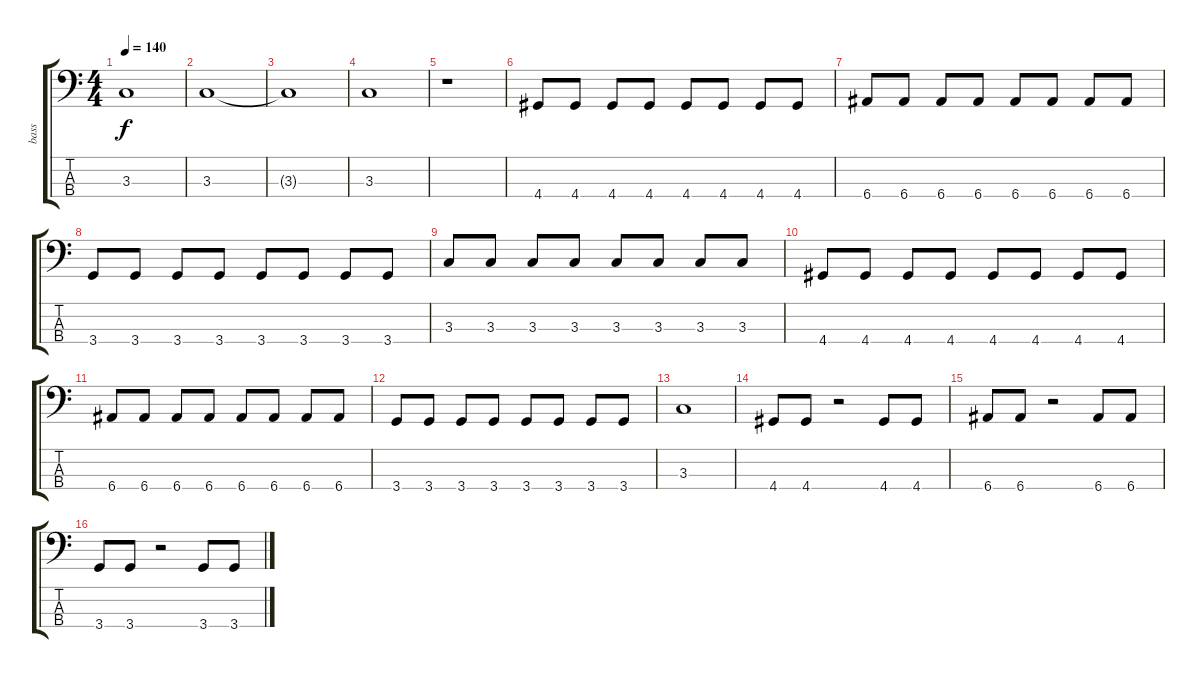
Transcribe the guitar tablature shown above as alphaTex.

\track ("bass" "bass") {instrument electricbassfinger}
\staff {score tabs}
\tuning (G2 D2 A1 E1) {hide}
\ts (4 4)
\tempo 140
\clef f4
\ks c
3.3.1{dy f} |
3.3.1 |
3.3{t}.1 |
3.3.1 |
r.1 |
4.4.8 4.4.8 4.4.8 4.4.8 4.4.8 4.4.8 4.4.8 4.4.8 |
6.4.8 6.4.8 6.4.8 6.4.8 6.4.8 6.4.8 6.4.8 6.4.8 |
3.4.8 3.4.8 3.4.8 3.4.8 3.4.8 3.4.8 3.4.8 3.4.8 |
3.3.8 3.3.8 3.3.8 3.3.8 3.3.8 3.3.8 3.3.8 3.3.8 |
4.4.8 4.4.8 4.4.8 4.4.8 4.4.8 4.4.8 4.4.8 4.4.8 |
6.4.8 6.4.8 6.4.8 6.4.8 6.4.8 6.4.8 6.4.8 6.4.8 |
3.4.8 3.4.8 3.4.8 3.4.8 3.4.8 3.4.8 3.4.8 3.4.8 |
3.3.1 |
4.4.8 4.4.8 r.2 4.4.8 4.4.8 |
6.4.8 6.4.8 r.2 6.4.8 6.4.8 |
3.4.8 3.4.8 r.2 3.4.8 3.4.8
